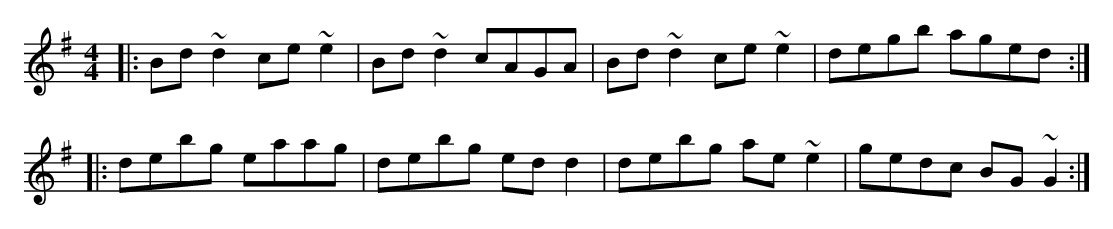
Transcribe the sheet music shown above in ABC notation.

X:1
M:4/4
K:G
|:Bd~d2 ce~e2|Bd~d2 cAGA|Bd~d2 ce~e2|degb aged:|
|:debg eaag|debg edd2|debg ae~e2|gedc BG~G2:|
